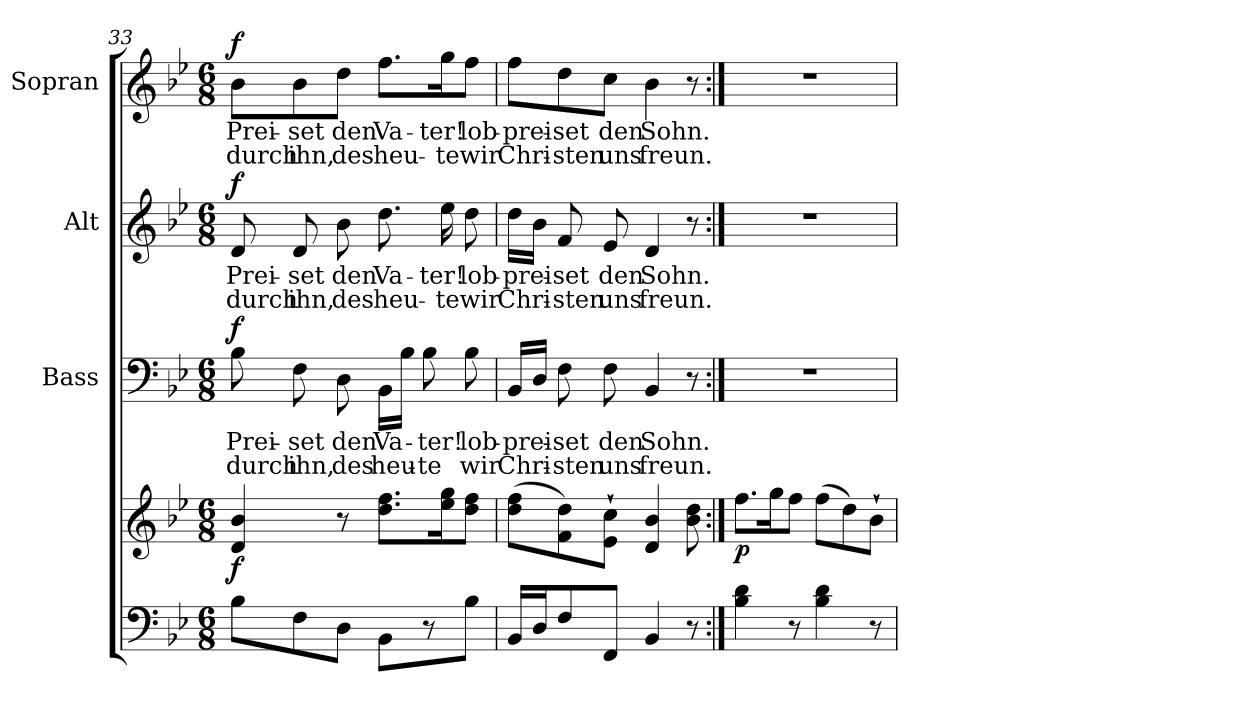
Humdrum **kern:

**kern	**kern	**dynam	**kern	**text	**text	**dynam	**kern	**text	**text	**dynam	**kern	**text	**text	**dynam
*part4	*part4	*part4	*part3	*part3	*part3	*part3	*part2	*part2	*part2	*part2	*part1	*part1	*part1	*part1
*staff5	*staff4	*staff4/5	*staff3	*staff3	*staff3	*staff3	*staff2	*staff2	*staff2	*staff2	*staff1	*staff1	*staff1	*staff1
*	*	*	*I"Bass	*	*	*	*I"Alt	*	*	*	*I"Sopran	*	*	*
*	*	*	*I'B.	*	*	*	*I'A.	*	*	*	*I'S.	*	*	*
*clefF4	*clefG2	*	*clefF4	*	*	*	*clefG2	*	*	*	*clefG2	*	*	*
*k[b-e-]	*k[b-e-]	*	*k[b-e-]	*	*	*	*k[b-e-]	*	*	*	*k[b-e-]	*	*	*
*B-:	*B-:	*	*B-:	*	*	*	*B-:	*	*	*	*B-:	*	*	*
*M6/8	*M6/8	*	*M6/8	*	*	*	*M6/8	*	*	*	*M6/8	*	*	*
=33	=33	=33	=33	=33	=33	=33	=33	=33	=33	=33	=33	=33	=33	=33
!	!	!LO:DY:b	!	!LO:LY:b	!LO:LY:b	!LO:DY:a	!	!LO:LY:b	!LO:LY:b	!LO:DY:a	!	!LO:LY:b	!LO:LY:b	!LO:DY:a
8B-\L	4d/ 4b-/	f	8B-\	Prei-	durch	f	8d/	Prei-	durch	f	8b-\L	Prei-	durch	f
!	!	!	!	!LO:LY:b	!LO:LY:b	!	!	!LO:LY:b	!LO:LY:b	!	!	!LO:LY:b	!LO:LY:b	!
8F\	.	.	8F\	-set	ihn,	.	8d/	-set	ihn,	.	8b-\	-set	ihn,	.
!	!	!	!	!LO:LY:b	!LO:LY:b	!	!	!LO:LY:b	!LO:LY:b	!	!	!LO:LY:b	!LO:LY:b	!
8D\J	8r	.	8D\	den	des	.	8b-\	den	des	.	8dd\J	den	des	.
!	!	!	!	!LO:LY:b	!LO:LY:b	!	!	!LO:LY:b	!LO:LY:b	!	!	!LO:LY:b	!LO:LY:b	!
8BB-\L	8.dd\ 8.ff\L	.	16BB-\LL	Va-	heu-	.	8.dd\	Va-	heu-	.	8.ff\L	Va-	heu-	.
.	.	.	16B-\JJ	.	.	.	.	.	.	.	.	.	.	.
!	!	!	!	!LO:LY:b	!LO:LY:b	!	!	!	!	!	!	!	!	!
8r	.	.	8B-\	-ter!	-te	.	.	.	.	.	.	.	.	.
!	!	!	!	!	!	!	!	!LO:LY:b	!LO:LY:b	!	!	!LO:LY:b	!LO:LY:b	!
.	16ee-\ 16gg\k	.	.	.	.	.	16ee-\	-ter!	-te	.	16gg\K	-ter!	-te	.
!	!	!	!	!LO:LY:b	!LO:LY:b	!	!	!LO:LY:b	!LO:LY:b	!	!	!LO:LY:b	!LO:LY:b	!
8B-\J	8dd\ 8ff\J	.	8B-\	lob-	wir	.	8dd\	lob-	wir	.	8ff\J	lob-	wir	.
!!LO:LB:g=z
=34	=34	=34	=34	=34	=34	=34	=34	=34	=34	=34	=34	=34	=34	=34
!	!	!	!	!LO:LY:b	!LO:LY:b	!	!	!LO:LY:b	!LO:LY:b	!	!	!LO:LY:b	!LO:LY:b	!
16BB-/LL	(>8dd\ 8ff\L	.	16BB-/LL	-prei-	Chri-	.	16dd\LL	-prei-	Chri-	.	8ff\L	-prei-	Chri-	.
16D/J	.	.	16D/JJ	.	.	.	16b-\JJ	.	.	.	.	.	.	.
!	!	!	!	!LO:LY:b	!LO:LY:b	!	!	!LO:LY:b	!LO:LY:b	!	!	!LO:LY:b	!LO:LY:b	!
8F/	8f\ 8dd\)	.	8F\	-set	-sten	.	8f/	-set	-sten	.	8dd\	-set	-sten	.
!	!	!	!	!LO:LY:b	!LO:LY:b	!	!	!LO:LY:b	!LO:LY:b	!	!	!LO:LY:b	!LO:LY:b	!
8FF/J	8e-\`> 8cc\`>J	.	8F\	den	uns	.	8e-/	den	uns	.	8cc\J	den	uns	.
!	!	!	!	!LO:LY:b	!LO:LY:b	!	!	!LO:LY:b	!LO:LY:b	!	!	!LO:LY:b	!LO:LY:b	!
4BB-/	4d/ 4b-/	.	4BB-/	Sohn.	freun.	.	4d/	Sohn.	freun.	.	4b-\	Sohn.	freun.	.
8r	8b-\ 8dd\	.	8r	.	.	.	8r	.	.	.	8r	.	.	.
=35:|!	=35:|!	=35:|!	=35:|!	=35:|!	=35:|!	=35:|!	=35:|!	=35:|!	=35:|!	=35:|!	=35:|!	=35:|!	=35:|!	=35:|!
!	!	!LO:DY:b	!	!	!	!	!	!	!	!	!	!	!	!
4B-\ 4d\	8.ff\L	p	2.r	.	.	.	2.r	.	.	.	2.r	.	.	.
.	16gg\k	.	.	.	.	.	.	.	.	.	.	.	.	.
8r	8ff\J	.	.	.	.	.	.	.	.	.	.	.	.	.
4B-\ 4d\	(>8ff\L	.	.	.	.	.	.	.	.	.	.	.	.	.
.	8dd\)	.	.	.	.	.	.	.	.	.	.	.	.	.
8r	8b-`>\J	.	.	.	.	.	.	.	.	.	.	.	.	.
=	=	=	=	=	=	=	=	=	=	=	=	=	=	=
*-	*-	*-	*-	*-	*-	*-	*-	*-	*-	*-	*-	*-	*-	*-
